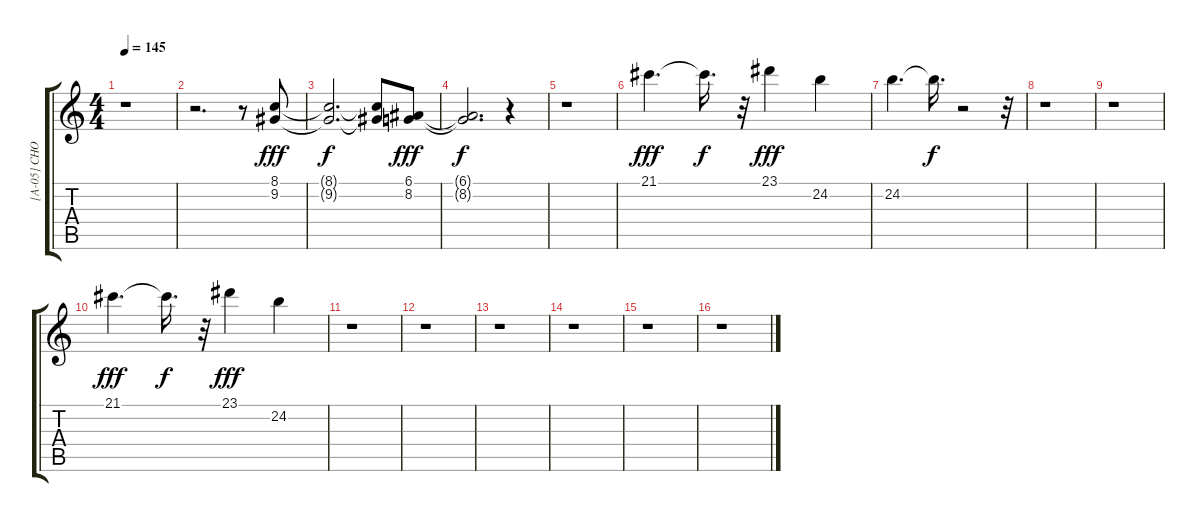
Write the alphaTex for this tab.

\track ("[A-05] CHORUS" "[A-05] CHO") {instrument voiceoohs}
\staff {score tabs}
\tuning (E4 B3 G3 D3 A2 E2) {hide}
\ts (4 4)
\tempo 145
\clef g2
\ks c
r.1{dy f} |
r.2{d} r.8 (8.1 9.2).8{dy fff} |
(8.1{t} 9.2{t}).2{d dy f} (8.1{t} 9.2{t}).8 (6.1 8.2).8{dy fff} |
(6.1{t} 8.2{t}).2{d dy f} r.4 |
r.1 |
21.1.4{d dy fff} 21.1{t}.16{d dy f} r.32 23.1.4{dy fff} 24.2.4 |
24.2.4{d} 24.2{t}.16{d dy f} r.2 r.32 |
r.1 |
r.1 |
21.1.4{d dy fff} 21.1{t}.16{d dy f} r.32 23.1.4{dy fff} 24.2.4 |
r.1 |
r.1 |
r.1 |
r.1 |
r.1 |
r.1
